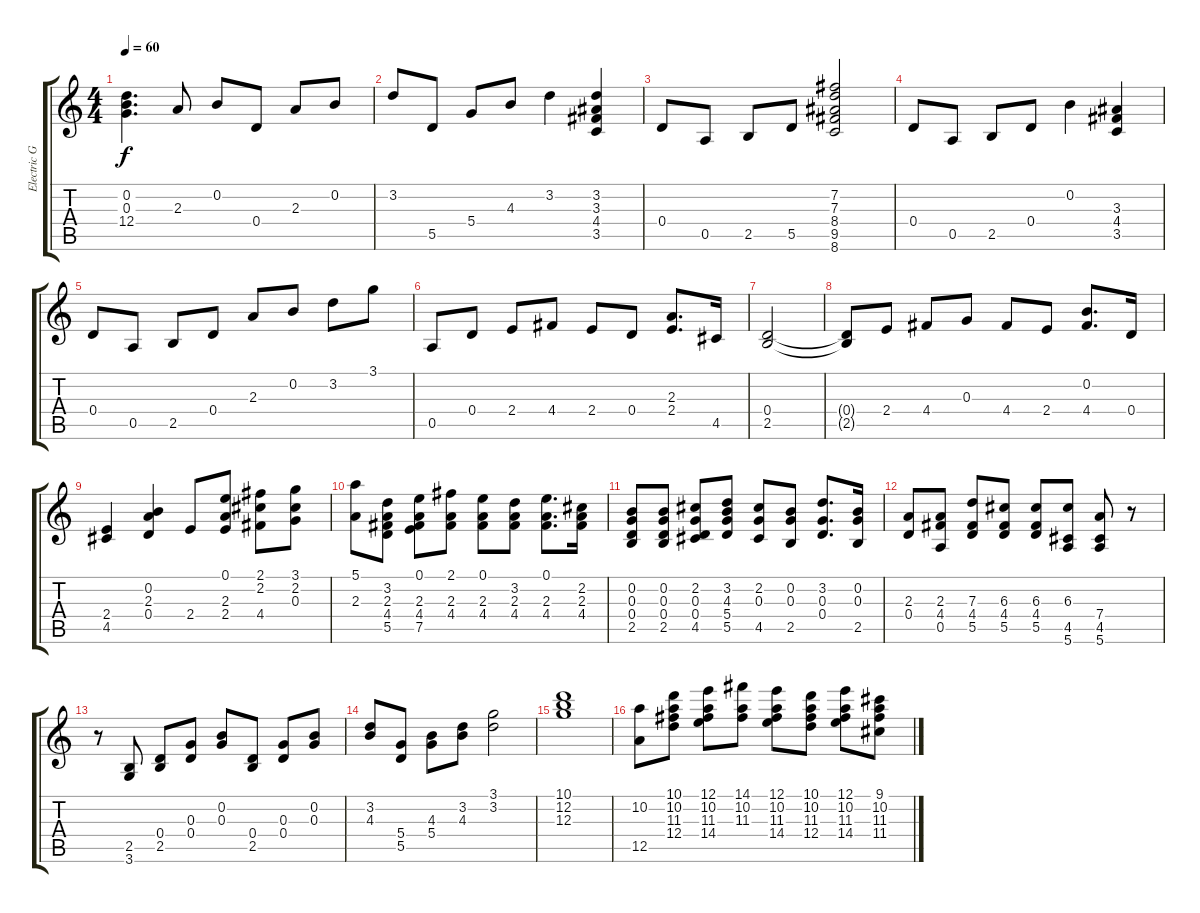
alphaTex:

\track ("Electric Guitar" "Electric G") {instrument electricguitarclean}
\staff {score tabs}
\tuning (E4 B3 G3 D3 A2 E2) {hide}
\ts (4 4)
\tempo 60
\clef g2
\ks c
(0.2 0.3 12.4).4{d dy f} 2.3.8 0.2.8 0.4.8 2.3.8 0.2.8 |
3.2.8 5.5.8 5.4.8 4.3.8 3.2.4 (3.2 3.3 4.4 3.5).4 |
0.4.8 0.5.8 2.5.8 5.5.8 (7.2 7.3 8.4 9.5 8.6).2 |
0.4.8 0.5.8 2.5.8 0.4.8 0.2.4 (3.3 4.4 3.5).4 |
0.4.8 0.5.8 2.5.8 0.4.8 2.3.8 0.2.8 3.2.8 3.1.8 |
0.5.8 0.4.8 2.4.8 4.4.8 2.4.8 0.4.8 (2.3 2.4).8{d} 4.5.16 |
(0.4 2.5).2 |
(0.4{t} 2.5{t}).8 2.4.8 4.4.8 0.3.8 4.4.8 2.4.8 (0.2 4.4).8{d} 0.4.16 |
(2.4 4.5).4 (0.2 2.3 0.4).4 2.4.8 (0.1 2.3 2.4).8 (2.1 2.2 4.4).8 (3.1 2.2 0.3).8 |
(5.1 2.3).8 (3.2 2.3 4.4 5.5).8 (0.1 2.3 4.4 7.5).8 (2.1 2.3 4.4).8 (0.1 2.3 4.4).8 (3.2 2.3 4.4).8 (0.1 2.3 4.4).8{d} (2.2 2.3 4.4).16 |
(0.2 0.3 0.4 2.5).8 (0.2 0.3 0.4 2.5).8 (2.2 0.3 0.4 4.5).8 (3.2 4.3 5.4 5.5).8 (2.2 0.3 4.5).8 (0.2 0.3 2.5).8 (3.2 0.3 0.4).8{d} (0.2 0.3 2.5).16 |
(2.3 0.4).8 (2.3 4.4 0.5).8 (7.3 4.4 5.5).8 (6.3 4.4 5.5).8 (6.3 4.4 5.5).8 (6.3 4.5 5.6).8 (7.4 4.5 5.6).8 r.8 |
r.8 (2.5 3.6).8 (0.4 2.5).8 (0.3 0.4).8 (0.2 0.3).8 (0.4 2.5).8 (0.3 0.4).8 (0.2 0.3).8 |
(3.2 4.3).8 (5.4 5.5).8 (4.3 5.4).8 (3.2 4.3).8 (3.1 3.2).2 |
(10.1 12.2 12.3).1 |
(10.2 12.5).8 (10.1 10.2 11.3 12.4).8 (12.1 10.2 11.3 14.4).8 (14.1 10.2 11.3).8 (12.1 10.2 11.3 14.4).8 (10.1 10.2 11.3 12.4).8 (12.1 10.2 11.3 14.4).8 (9.1 10.2 11.3 11.4).8
